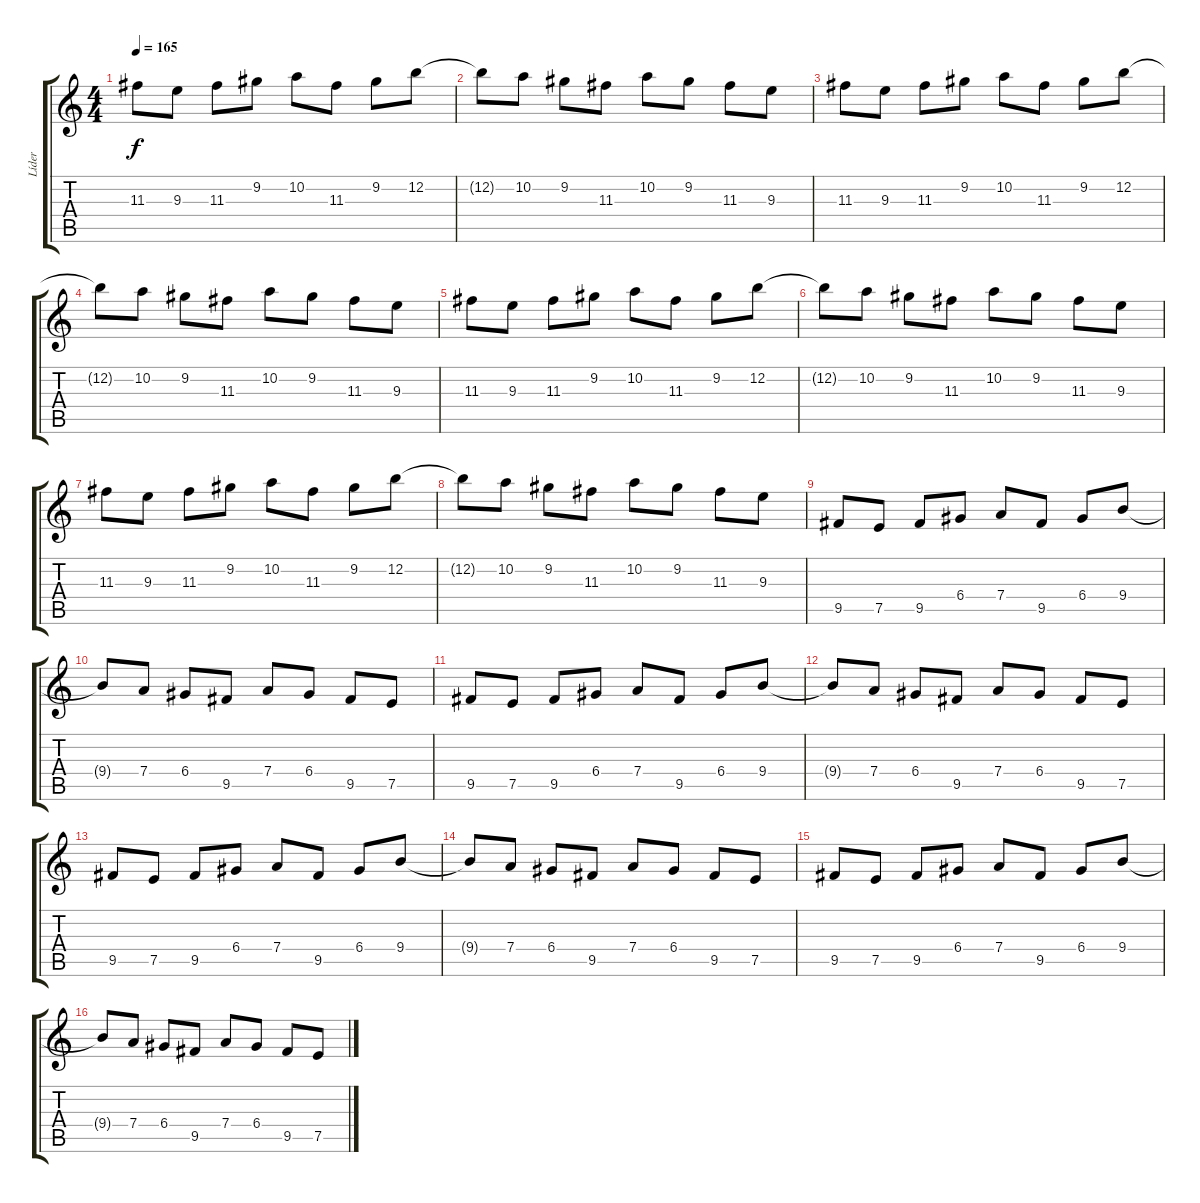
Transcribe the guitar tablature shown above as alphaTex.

\track ("Líder" "Líder") {instrument electricguitarclean}
\staff {score tabs}
\tuning (E4 B3 G3 D3 A2 E2) {hide}
\ts (4 4)
\tempo 165
\clef g2
\ks c
11.3.8{dy f instrument distortionguitar} 9.3.8 11.3.8 9.2.8 10.2.8 11.3.8 9.2.8 12.2.8 |
12.2{t}.8 10.2.8 9.2.8 11.3.8 10.2.8 9.2.8 11.3.8 9.3.8 |
11.3.8 9.3.8 11.3.8 9.2.8 10.2.8 11.3.8 9.2.8 12.2.8 |
12.2{t}.8 10.2.8 9.2.8 11.3.8 10.2.8 9.2.8 11.3.8 9.3.8 |
11.3.8 9.3.8 11.3.8 9.2.8 10.2.8 11.3.8 9.2.8 12.2.8 |
12.2{t}.8 10.2.8 9.2.8 11.3.8 10.2.8 9.2.8 11.3.8 9.3.8 |
11.3.8 9.3.8 11.3.8 9.2.8 10.2.8 11.3.8 9.2.8 12.2.8 |
12.2{t}.8 10.2.8 9.2.8 11.3.8 10.2.8 9.2.8 11.3.8 9.3.8 |
9.5.8 7.5.8 9.5.8 6.4.8 7.4.8 9.5.8 6.4.8 9.4.8 |
9.4{t}.8 7.4.8 6.4.8 9.5.8 7.4.8 6.4.8 9.5.8 7.5.8 |
9.5.8 7.5.8 9.5.8 6.4.8 7.4.8 9.5.8 6.4.8 9.4.8 |
9.4{t}.8 7.4.8 6.4.8 9.5.8 7.4.8 6.4.8 9.5.8 7.5.8 |
9.5.8 7.5.8 9.5.8 6.4.8 7.4.8 9.5.8 6.4.8 9.4.8 |
9.4{t}.8 7.4.8 6.4.8 9.5.8 7.4.8 6.4.8 9.5.8 7.5.8 |
9.5.8 7.5.8 9.5.8 6.4.8 7.4.8 9.5.8 6.4.8 9.4.8 |
9.4{t}.8 7.4.8 6.4.8 9.5.8 7.4.8 6.4.8 9.5.8 7.5.8
